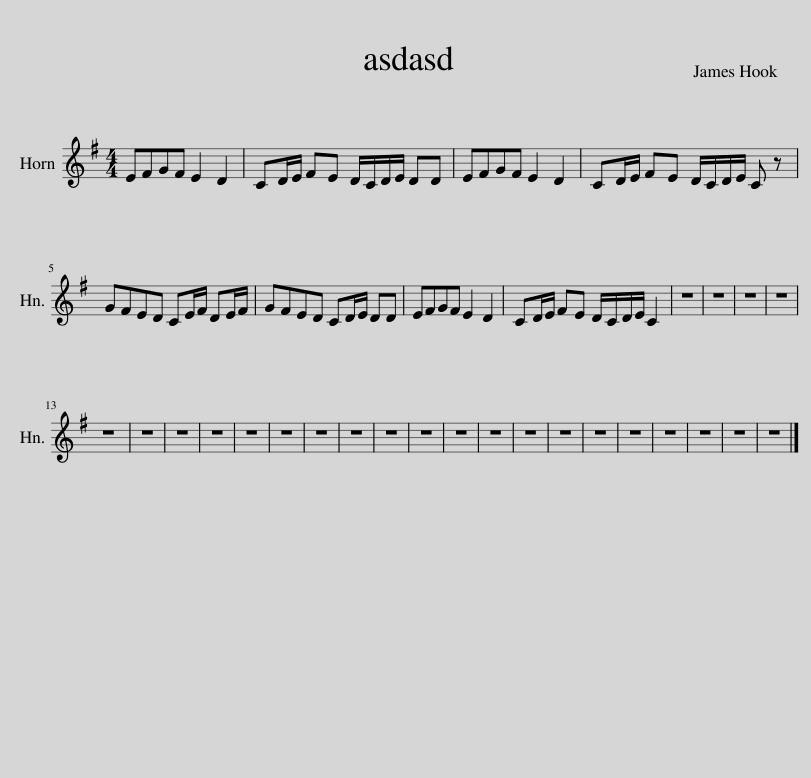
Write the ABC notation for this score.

X:1
L:1/8
M:4/4
I:linebreak $
K:none
V:1 treble transpose=-7
V:1
[K:G] EFGF E2 D2 | CD/E/ FE D/C/D/E/ DD | EFGF E2 D2 | CD/E/ FE D/C/D/E/ C z |$ GFED CE/F/ DE/F/ | %5
 GFED CD/E/ DD | EFGF E2 D2 | CD/E/ FE D/C/D/E/ C2 | z8 | z8 | %10
 z8 | z8 |$ z8 | z8 | z8 | %15
 z8 | z8 | z8 | z8 | z8 | %20
 z8 | z8 | z8 | z8 | z8 | %25
 z8 | z8 | z8 | z8 | z8 | %30
 z8 | z8 |] %32
